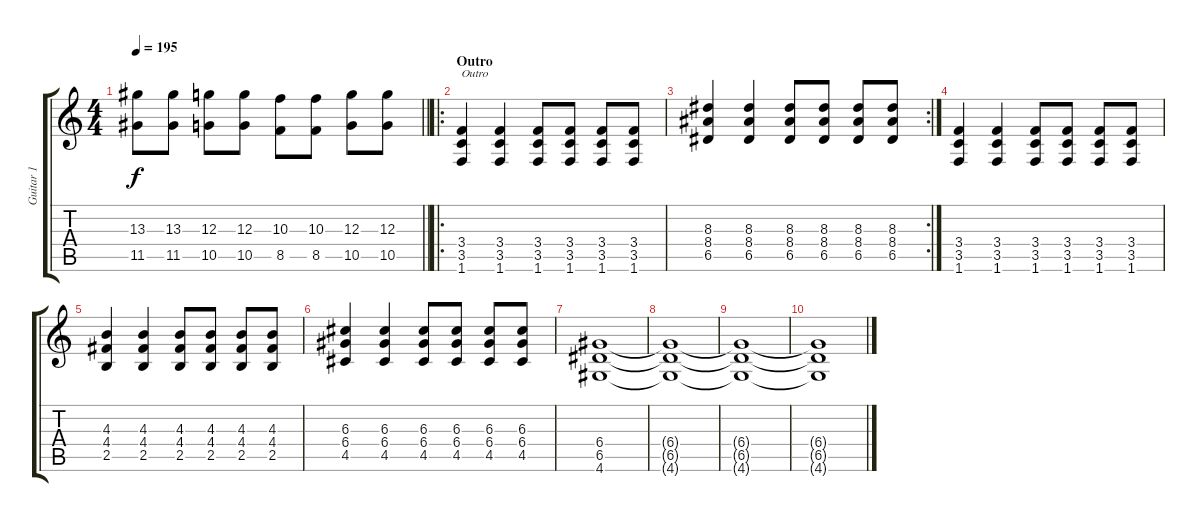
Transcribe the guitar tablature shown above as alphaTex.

\track ("Guitar 1" "Guitar 1") {instrument distortionguitar}
\staff {score tabs}
\tuning (E4 B3 G3 D3 A2 E2) {hide}
\ts (4 4)
\tempo 195
\clef g2
\barLineRight lightlight
\ks c
(13.3 11.5).8{dy f} (13.3 11.5).8 (12.3 10.5).8 (12.3 10.5).8 (10.3 8.5).8 (10.3 8.5).8 (12.3 10.5).8 (12.3 10.5).8 |
\ro
\section ("" "Outro")
(3.4 3.5 1.6).4{txt "Outro"} (3.4 3.5 1.6).4 (3.4 3.5 1.6).8 (3.4 3.5 1.6).8 (3.4 3.5 1.6).8 (3.4 3.5 1.6).8 |
\rc 2
(8.3 8.4 6.5).4 (8.3 8.4 6.5).4 (8.3 8.4 6.5).8 (8.3 8.4 6.5).8 (8.3 8.4 6.5).8 (8.3 8.4 6.5).8 |
(3.4 3.5 1.6).4 (3.4 3.5 1.6).4 (3.4 3.5 1.6).8 (3.4 3.5 1.6).8 (3.4 3.5 1.6).8 (3.4 3.5 1.6).8 |
(4.3 4.4 2.5).4 (4.3 4.4 2.5).4 (4.3 4.4 2.5).8 (4.3 4.4 2.5).8 (4.3 4.4 2.5).8 (4.3 4.4 2.5).8 |
(6.3 6.4 4.5).4 (6.3 6.4 4.5).4 (6.3 6.4 4.5).8 (6.3 6.4 4.5).8 (6.3 6.4 4.5).8 (6.3 6.4 4.5).8 |
(6.4 6.5 4.6).1 |
(6.4{t} 6.5{t} 4.6{t}).1 |
(6.4{t} 6.5{t} 4.6{t}).1 |
(6.4{t} 6.5{t} 4.6{t}).1
